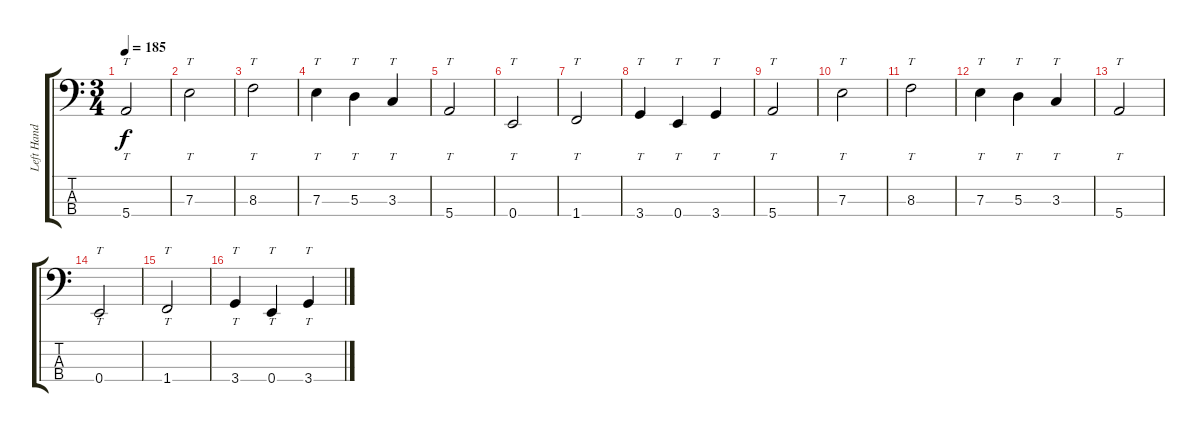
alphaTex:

\track ("Left Hand Line" "Left Hand ") {instrument electricbassfinger}
\staff {score tabs}
\tuning (G2 D2 A1 E1) {hide}
\ts (3 4)
\tempo 185
\clef f4
\ks c
5.4.2{tt dy f} |
7.3.2{tt} |
8.3.2{tt} |
7.3.4{tt} 5.3.4{tt} 3.3.4{tt} |
5.4.2{tt} |
0.4.2{tt} |
1.4.2{tt} |
3.4.4{tt} 0.4.4{tt} 3.4.4{tt} |
5.4.2{tt} |
7.3.2{tt} |
8.3.2{tt} |
7.3.4{tt} 5.3.4{tt} 3.3.4{tt} |
5.4.2{tt} |
0.4.2{tt} |
1.4.2{tt} |
3.4.4{tt} 0.4.4{tt} 3.4.4{tt}
